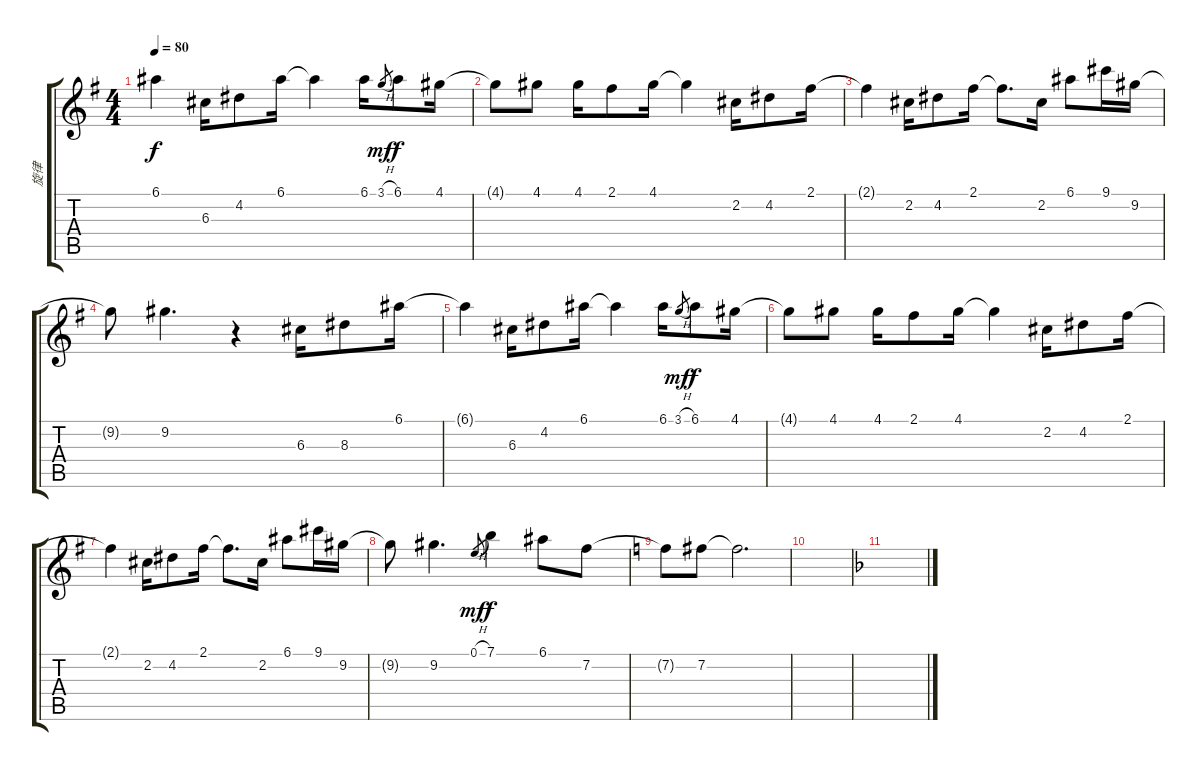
\track ("旋律" "旋律") {instrument banjo}
\staff {score tabs}
\tuning (E4 B3 G3 D3 A2 E2) {hide}
\displaytranspose 12
\ts (4 4)
\tempo 80
\clef g2
\ks g
6.1{t}.4{dy f} 6.3.16 4.2.8 6.1.16 6.1{t}.4 6.1.16 3.1{h}.8{gr dy mf} 6.1.8{dy f} 4.1.16 |
4.1{t}.8 4.1.8 4.1.16 2.1.8 4.1.16 4.1{t}.4 2.2.16 4.2.8 2.1.16 |
2.1{t}.4 2.2.16 4.2.8 2.1.16 2.1{t}.8{d} 2.2.16 6.1.8 9.1.16 9.2.16 |
9.2{t}.8 9.2.4{d} r.4 6.3.16 8.3.8 6.1.16 |
6.1{t}.4 6.3.16 4.2.8 6.1.16 6.1{t}.4 6.1.16 3.1{h}.8{gr dy mf} 6.1.8{dy f} 4.1.16 |
4.1{t}.8 4.1.8 4.1.16 2.1.8 4.1.16 4.1{t}.4 2.2.16 4.2.8 2.1.16 |
2.1{t}.4 2.2.16 4.2.8 2.1.16 2.1{t}.8{d} 2.2.16 6.1.8 9.1.16 9.2.16 |
9.2{t}.8 9.2.4{d} 0.1{h}.8{gr dy mf} 7.1.4{dy f} 6.1.8 7.2.8 |
\ks c
7.2{t}.8 7.2.8 7.2{t}.2{d} |
|
\ks f
